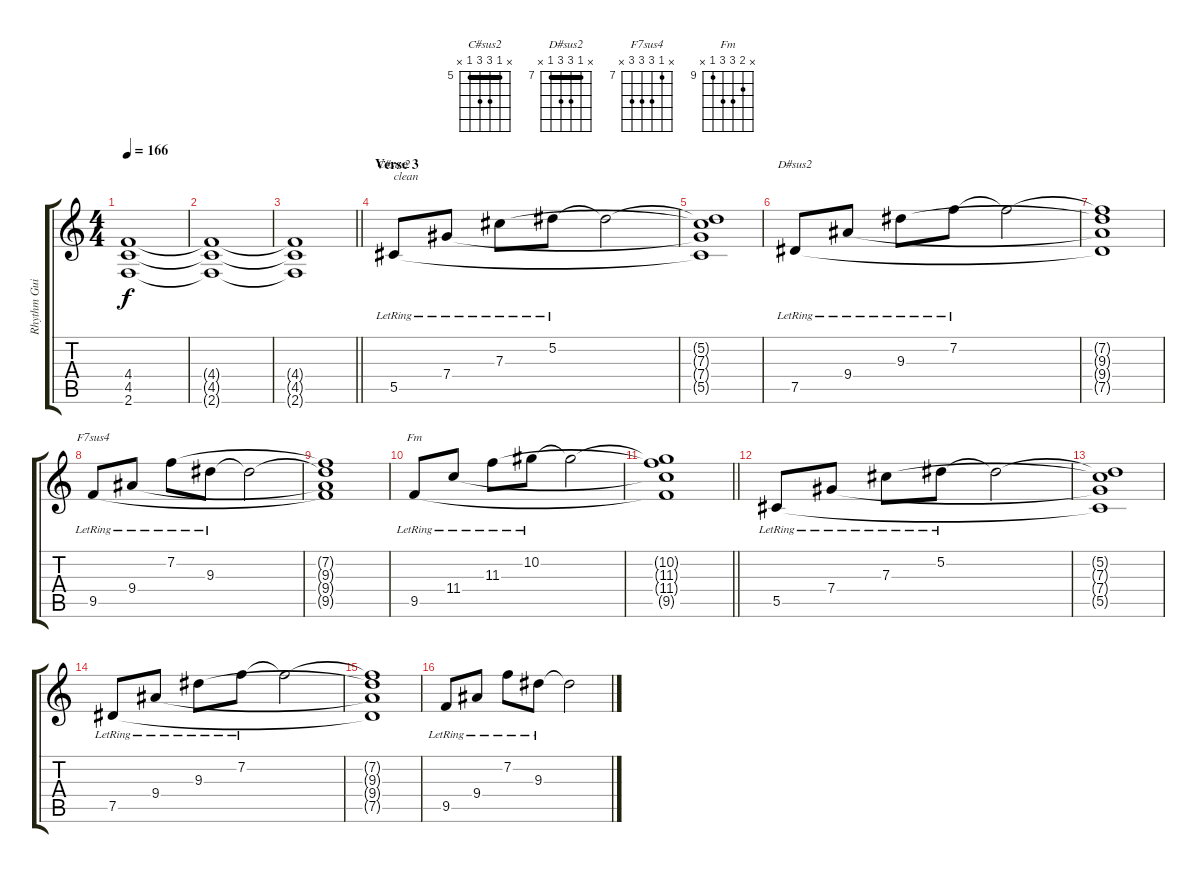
\track ("Rhythm Guitar" "Rhythm Gui") {instrument overdrivenguitar}
\staff {score tabs}
\tuning (Eb4 Bb3 Gb3 Db3 Ab2 Eb2) {hide}
\chord ("C#sus2" x 5 7 7 5 x) {firstfret 5 barre 5}
\chord ("D#sus2" x 7 9 9 7 x) {firstfret 7 barre 7}
\chord ("F7sus4" x 7 9 9 9 x) {firstfret 7}
\chord ("Fm" x 10 11 11 9 x) {firstfret 9}
\ts (4 4)
\tempo 166
\clef g2
\ks c
(4.4{t} 4.5{t} 2.6{t}).1{dy f} |
(4.4{t} 4.5{t} 2.6{t}).1 |
\barLineRight lightlight
(4.4{t} 4.5{t} 2.6{t}).1 |
\section ("" "Verse 3")
5.5{lr}.8{ch "C#sus2" txt "clean" instrument electricguitarclean} 7.4{lr}.8 7.3{lr}.8 5.2{lr}.8 5.2{t}.2 |
(5.2{t} 7.3{t} 7.4{t} 5.5{t}).1 |
7.5{lr}.8{ch "D#sus2"} 9.4{lr}.8 9.3{lr}.8 7.2{lr}.8 7.2{t}.2 |
(7.2{t} 9.3{t} 9.4{t} 7.5{t}).1 |
9.5{lr}.8{ch "F7sus4"} 9.4{lr}.8 7.2{lr}.8 9.3{lr}.8 9.3{t}.2 |
(7.2{t} 9.3{t} 9.4{t} 9.5{t}).1 |
9.5{lr}.8{ch "Fm"} 11.4{lr}.8 11.3{lr}.8 10.2{lr}.8 10.2{t}.2 |
\barLineRight lightlight
(10.2{t} 11.3{t} 11.4{t} 9.5{t}).1 |
5.5{lr}.8 7.4{lr}.8 7.3{lr}.8 5.2{lr}.8 5.2{t}.2 |
(5.2{t} 7.3{t} 7.4{t} 5.5{t}).1 |
7.5{lr}.8 9.4{lr}.8 9.3{lr}.8 7.2{lr}.8 7.2{t}.2 |
(7.2{t} 9.3{t} 9.4{t} 7.5{t}).1 |
9.5{lr}.8 9.4{lr}.8 7.2{lr}.8 9.3{lr}.8 9.3{t}.2
